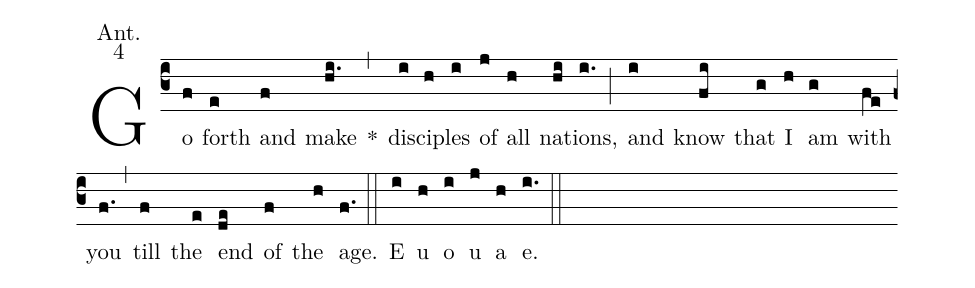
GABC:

annotation:Ant.;
annotation:4;
%%
(c3) Go(f) forth(e) and(f) make(hi.) *(,)
dis(i)ci(h)ples(i) of(j) all(h) na(hi)tions,(i.) (;)
and(i) know(fi) that(g) I(h) am(g) with(fe) you(f.) (,)
till(f) the(e) end(de) of(f) the(h) age.(f.) (::)
 E(i) u(h) o(i) u(j) a(h) e.(i.) (::)
